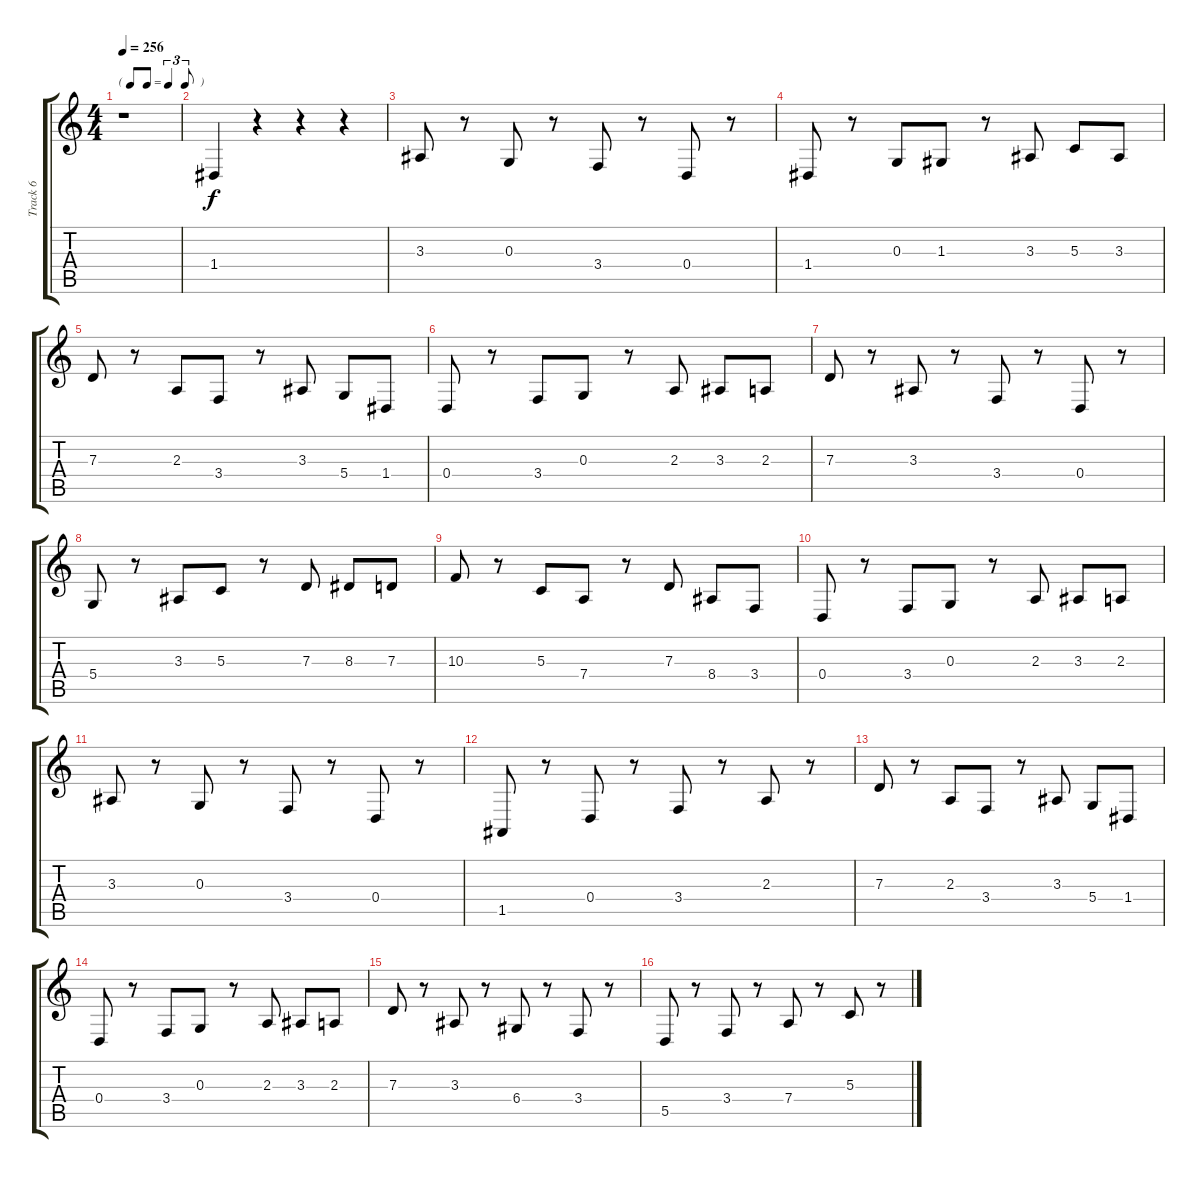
\track ("Track 6" "Track 6") {instrument trombone}
\staff {score tabs}
\tuning (E4 B3 G3 D3 A2 E2) {hide}
\ts (4 4)
\tf triplet8th
\tempo 256
\clef g2
\ks c
r.1{dy f} |
1.4.4 r.4 r.4 r.4 |
3.3.8 r.8 0.3.8 r.8 3.4.8 r.8 0.4.8 r.8 |
1.4.8 r.8 0.3.8 1.3.8 r.8 3.3.8 5.3.8 3.3.8 |
7.3.8 r.8 2.3.8 3.4.8 r.8 3.3.8 5.4.8 1.4.8 |
0.4.8 r.8 3.4.8 0.3.8 r.8 2.3.8 3.3.8 2.3.8 |
7.3.8 r.8 3.3.8 r.8 3.4.8 r.8 0.4.8 r.8 |
5.4.8 r.8 3.3.8 5.3.8 r.8 7.3.8 8.3.8 7.3.8 |
10.3.8 r.8 5.3.8 7.4.8 r.8 7.3.8 8.4.8 3.4.8 |
0.4.8 r.8 3.4.8 0.3.8 r.8 2.3.8 3.3.8 2.3.8 |
3.3.8 r.8 0.3.8 r.8 3.4.8 r.8 0.4.8 r.8 |
1.5.8 r.8 0.4.8 r.8 3.4.8 r.8 2.3.8 r.8 |
7.3.8 r.8 2.3.8 3.4.8 r.8 3.3.8 5.4.8 1.4.8 |
0.4.8 r.8 3.4.8 0.3.8 r.8 2.3.8 3.3.8 2.3.8 |
7.3.8 r.8 3.3.8 r.8 6.4.8 r.8 3.4.8 r.8 |
5.5.8 r.8 3.4.8 r.8 7.4.8 r.8 5.3.8 r.8
